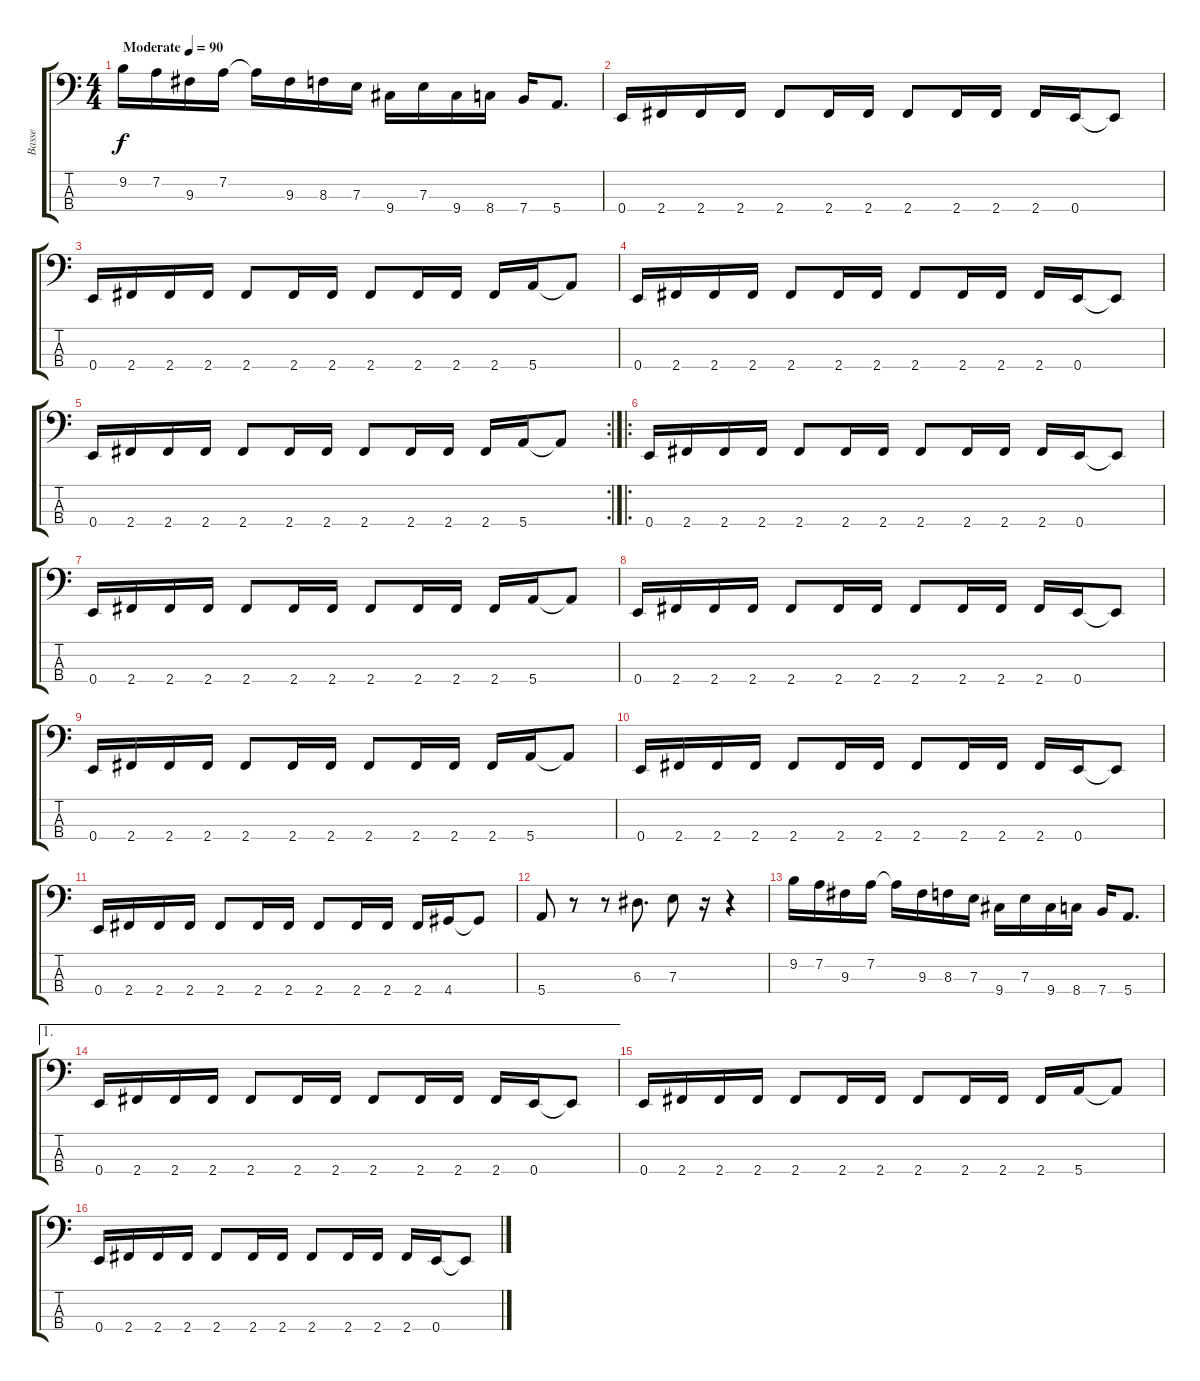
\track ("Basse" "Basse") {instrument electricbassfinger}
\staff {score tabs}
\tuning (G2 D2 A1 E1) {hide}
\ts (4 4)
\tempo (90 "Moderate")
\clef f4
\ks c
9.2.16{dy f instrument electricbassfinger} 7.2.16 9.3.16 7.2.16 7.2{t}.16 9.3.16 8.3.16 7.3.16 9.4.16 7.3.16 9.4.16 8.4.16 7.4.16 5.4.8{d} |
0.4.16 2.4.16 2.4.16 2.4.16 2.4.8 2.4.16 2.4.16 2.4.8 2.4.16 2.4.16 2.4.16 0.4.16 0.4{t}.8 |
0.4.16 2.4.16 2.4.16 2.4.16 2.4.8 2.4.16 2.4.16 2.4.8 2.4.16 2.4.16 2.4.16 5.4.16 5.4{t}.8 |
0.4.16 2.4.16 2.4.16 2.4.16 2.4.8 2.4.16 2.4.16 2.4.8 2.4.16 2.4.16 2.4.16 0.4.16 0.4{t}.8 |
\rc 2
0.4.16 2.4.16 2.4.16 2.4.16 2.4.8 2.4.16 2.4.16 2.4.8 2.4.16 2.4.16 2.4.16 5.4.16 5.4{t}.8 |
\ro
0.4.16 2.4.16 2.4.16 2.4.16 2.4.8 2.4.16 2.4.16 2.4.8 2.4.16 2.4.16 2.4.16 0.4.16 0.4{t}.8 |
0.4.16 2.4.16 2.4.16 2.4.16 2.4.8 2.4.16 2.4.16 2.4.8 2.4.16 2.4.16 2.4.16 5.4.16 5.4{t}.8 |
0.4.16 2.4.16 2.4.16 2.4.16 2.4.8 2.4.16 2.4.16 2.4.8 2.4.16 2.4.16 2.4.16 0.4.16 0.4{t}.8 |
0.4.16 2.4.16 2.4.16 2.4.16 2.4.8 2.4.16 2.4.16 2.4.8 2.4.16 2.4.16 2.4.16 5.4.16 5.4{t}.8 |
0.4.16 2.4.16 2.4.16 2.4.16 2.4.8 2.4.16 2.4.16 2.4.8 2.4.16 2.4.16 2.4.16 0.4.16 0.4{t}.8 |
0.4.16 2.4.16 2.4.16 2.4.16 2.4.8 2.4.16 2.4.16 2.4.8 2.4.16 2.4.16 2.4.16 4.4.16 4.4{t}.8 |
5.4.8 r.8 r.8 6.3.8{d} 7.3.8 r.16 r.4 |
9.2.16 7.2.16 9.3.16 7.2.16 7.2{t}.16 9.3.16 8.3.16 7.3.16 9.4.16 7.3.16 9.4.16 8.4.16 7.4.16 5.4.8{d} |
\ae 1
0.4.16 2.4.16 2.4.16 2.4.16 2.4.8 2.4.16 2.4.16 2.4.8 2.4.16 2.4.16 2.4.16 0.4.16 0.4{t}.8 |
0.4.16 2.4.16 2.4.16 2.4.16 2.4.8 2.4.16 2.4.16 2.4.8 2.4.16 2.4.16 2.4.16 5.4.16 5.4{t}.8 |
0.4.16 2.4.16 2.4.16 2.4.16 2.4.8 2.4.16 2.4.16 2.4.8 2.4.16 2.4.16 2.4.16 0.4.16 0.4{t}.8
